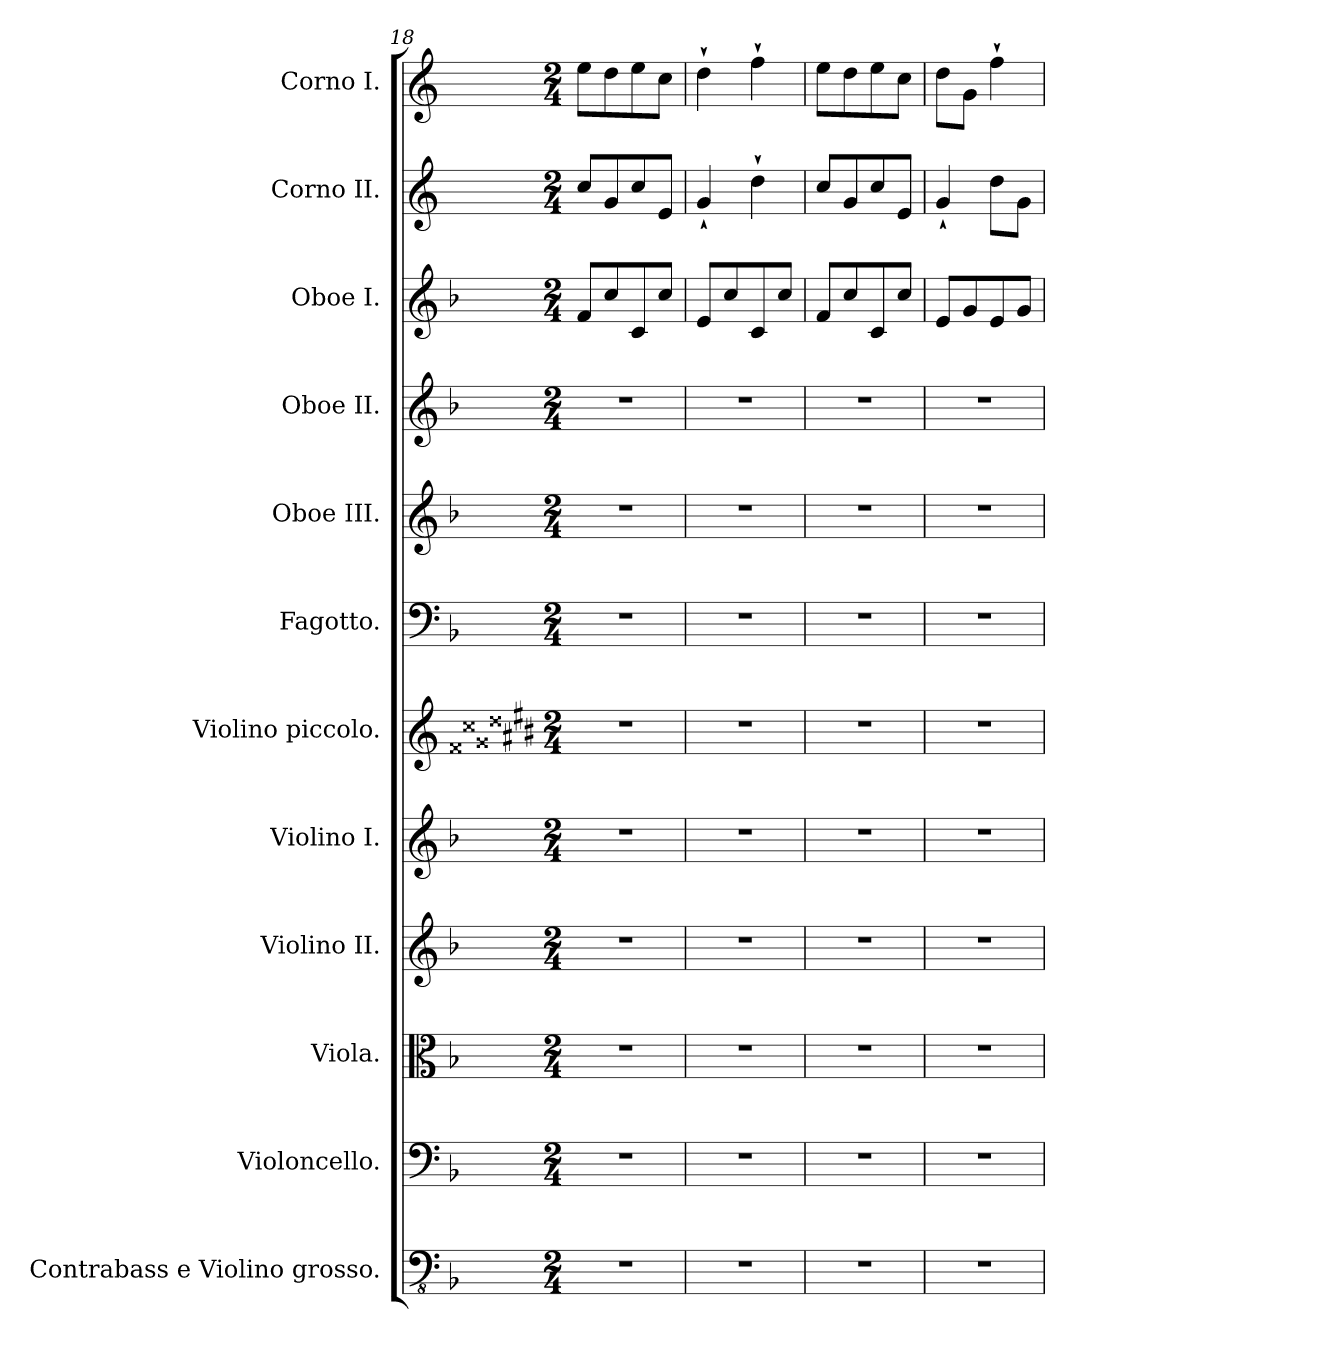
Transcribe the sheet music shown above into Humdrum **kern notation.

**kern	**kern	**kern	**kern	**kern	**kern	**kern	**kern	**kern	**kern	**kern	**kern
*part12	*part11	*part10	*part9	*part8	*part7	*part6	*part5	*part4	*part3	*part2	*part1
*staff12	*staff11	*staff10	*staff9	*staff8	*staff7	*staff6	*staff5	*staff4	*staff3	*staff2	*staff1
*I"Contrabass e Violino grosso.	*I"Violoncello.	*I"Viola.	*I"Violino II.	*I"Violino I.	*I"Violino piccolo.	*I"Fagotto.	*I"Oboe III.	*I"Oboe II.	*I"Oboe I.	*I"Corno II.	*I"Corno I.
*I'Cnb e Vln gr.	*I'Vlc.	*I'Vla.	*I'Vln II.	*I'Vln I.	*I'Vln picc.	*I'Fgt.	*I'Obe III.	*I'Obe II.	*I'Obe I.	*I'Crn II.	*I'Crn I.
!!LO:PB:g=z
*clefFv4	*clefF4	*clefC3	*clefG2	*clefG2	*clefG2	*clefF4	*clefG2	*clefG2	*clefG2	*clefG2	*clefG2
*ITrd7c12	*	*	*	*	*ITrd-1c-3	*	*	*	*	*ITrd4c7	*ITrd4c7
*k[b-]	*k[b-]	*k[b-]	*k[b-]	*k[b-]	*k[f##c##g##d##a#e#b#]	*k[b-]	*k[b-]	*k[b-]	*k[b-]	*k[b-]	*k[b-]
*M2/4	*M2/4	*M2/4	*M2/4	*M2/4	*M2/4	*M2/4	*M2/4	*M2/4	*M2/4	*M2/4	*M2/4
=18	=18	=18	=18	=18	=18	=18	=18	=18	=18	=18	=18
2r	2r	2r	2r	2r	2r	2r	2r	2r	8f/L	8f/L	8a\L
.	.	.	.	.	.	.	.	.	8cc/	8c/	8g\
.	.	.	.	.	.	.	.	.	8c/	8f/	8a\
.	.	.	.	.	.	.	.	.	8cc/J	8A/J	8f\J
=19	=19	=19	=19	=19	=19	=19	=19	=19	=19	=19	=19
2r	2r	2r	2r	2r	2r	2r	2r	2r	8e/L	4c`/	4g`\
.	.	.	.	.	.	.	.	.	8cc/	.	.
.	.	.	.	.	.	.	.	.	8c/	4g`\	4b-`\
.	.	.	.	.	.	.	.	.	8cc/J	.	.
=20	=20	=20	=20	=20	=20	=20	=20	=20	=20	=20	=20
2r	2r	2r	2r	2r	2r	2r	2r	2r	8f/L	8f/L	8a\L
.	.	.	.	.	.	.	.	.	8cc/	8c/	8g\
.	.	.	.	.	.	.	.	.	8c/	8f/	8a\
.	.	.	.	.	.	.	.	.	8cc/J	8A/J	8f\J
=21	=21	=21	=21	=21	=21	=21	=21	=21	=21	=21	=21
2r	2r	2r	2r	2r	2r	2r	2r	2r	8e/L	4c`/	8g\L
.	.	.	.	.	.	.	.	.	8g/	.	8c\J
.	.	.	.	.	.	.	.	.	8e/	8g\L	4b-`\
.	.	.	.	.	.	.	.	.	8g/J	8c\J	.
=	=	=	=	=	=	=	=	=	=	=	=
*-	*-	*-	*-	*-	*-	*-	*-	*-	*-	*-	*-
